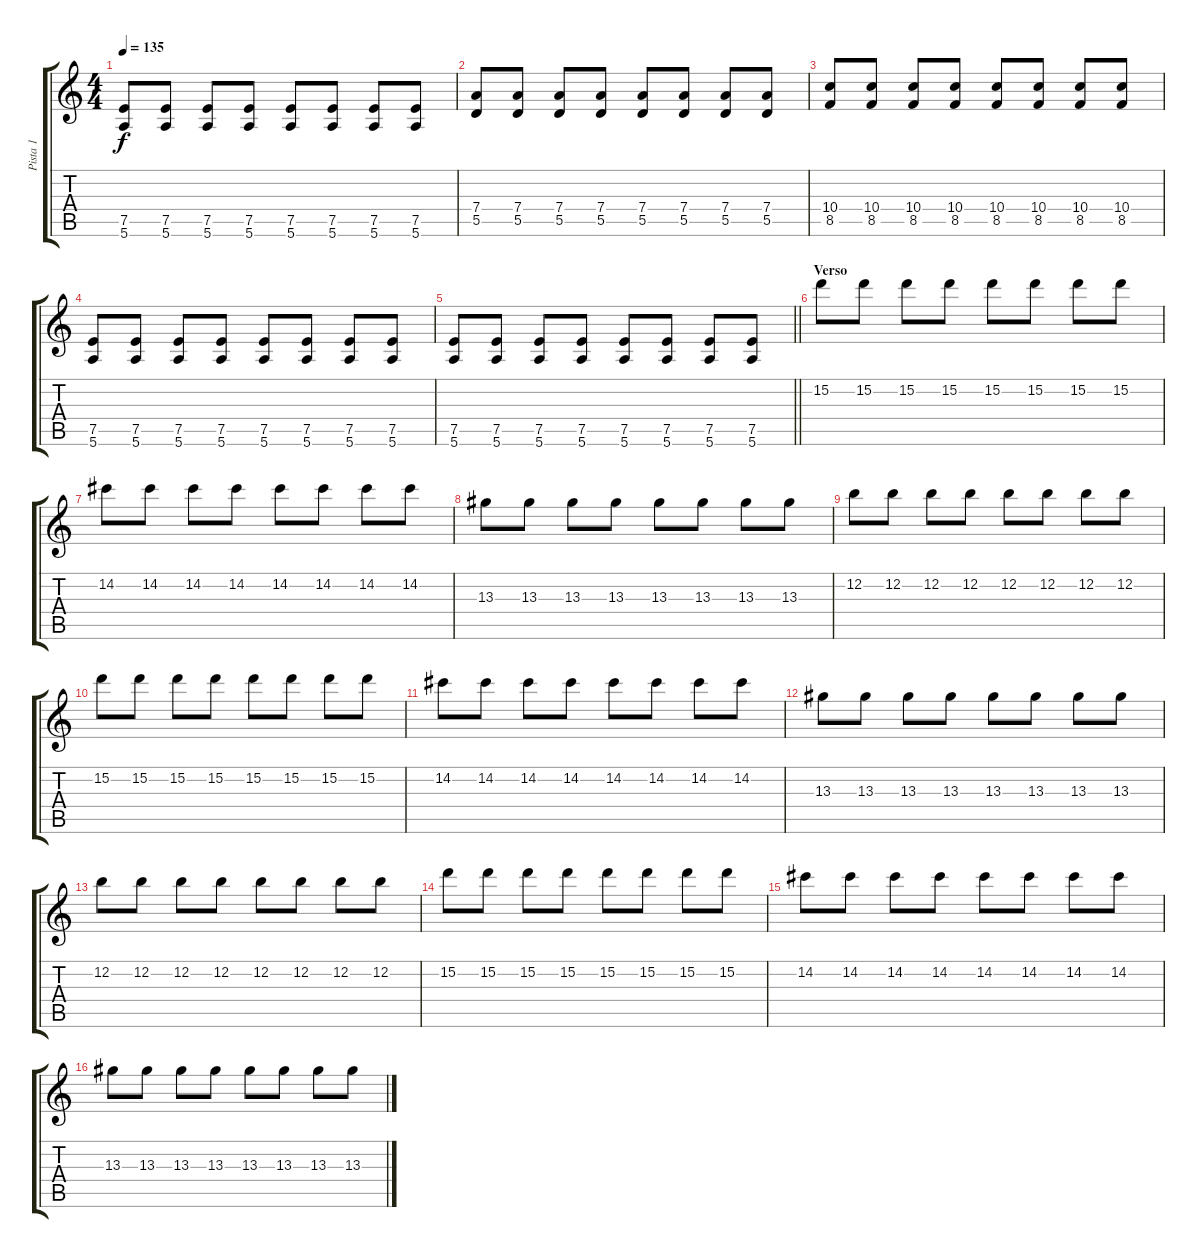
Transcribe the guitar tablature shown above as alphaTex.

\track ("Pista 1" "Pista 1") {instrument overdrivenguitar}
\staff {score tabs}
\tuning (E4 B3 G3 D3 A2 E2) {hide}
\ts (4 4)
\tempo 135
\clef g2
\ks c
(7.5 5.6).8{dy f} (7.5 5.6).8 (7.5 5.6).8 (7.5 5.6).8 (7.5 5.6).8 (7.5 5.6).8 (7.5 5.6).8 (7.5 5.6).8 |
(7.4 5.5).8 (7.4 5.5).8 (7.4 5.5).8 (7.4 5.5).8 (7.4 5.5).8 (7.4 5.5).8 (7.4 5.5).8 (7.4 5.5).8 |
(10.4 8.5).8 (10.4 8.5).8 (10.4 8.5).8 (10.4 8.5).8 (10.4 8.5).8 (10.4 8.5).8 (10.4 8.5).8 (10.4 8.5).8 |
(7.5 5.6).8 (7.5 5.6).8 (7.5 5.6).8 (7.5 5.6).8 (7.5 5.6).8 (7.5 5.6).8 (7.5 5.6).8 (7.5 5.6).8 |
\barLineRight lightlight
(7.5 5.6).8 (7.5 5.6).8 (7.5 5.6).8 (7.5 5.6).8 (7.5 5.6).8 (7.5 5.6).8 (7.5 5.6).8 (7.5 5.6).8 |
\section ("" "Verso")
15.2.8 15.2.8 15.2.8 15.2.8 15.2.8 15.2.8 15.2.8 15.2.8 |
14.2.8 14.2.8 14.2.8 14.2.8 14.2.8 14.2.8 14.2.8 14.2.8 |
13.3.8 13.3.8 13.3.8 13.3.8 13.3.8 13.3.8 13.3.8 13.3.8 |
12.2.8 12.2.8 12.2.8 12.2.8 12.2.8 12.2.8 12.2.8 12.2.8 |
15.2.8 15.2.8 15.2.8 15.2.8 15.2.8 15.2.8 15.2.8 15.2.8 |
14.2.8 14.2.8 14.2.8 14.2.8 14.2.8 14.2.8 14.2.8 14.2.8 |
13.3.8 13.3.8 13.3.8 13.3.8 13.3.8 13.3.8 13.3.8 13.3.8 |
12.2.8 12.2.8 12.2.8 12.2.8 12.2.8 12.2.8 12.2.8 12.2.8 |
15.2.8 15.2.8 15.2.8 15.2.8 15.2.8 15.2.8 15.2.8 15.2.8 |
14.2.8 14.2.8 14.2.8 14.2.8 14.2.8 14.2.8 14.2.8 14.2.8 |
13.3.8 13.3.8 13.3.8 13.3.8 13.3.8 13.3.8 13.3.8 13.3.8
